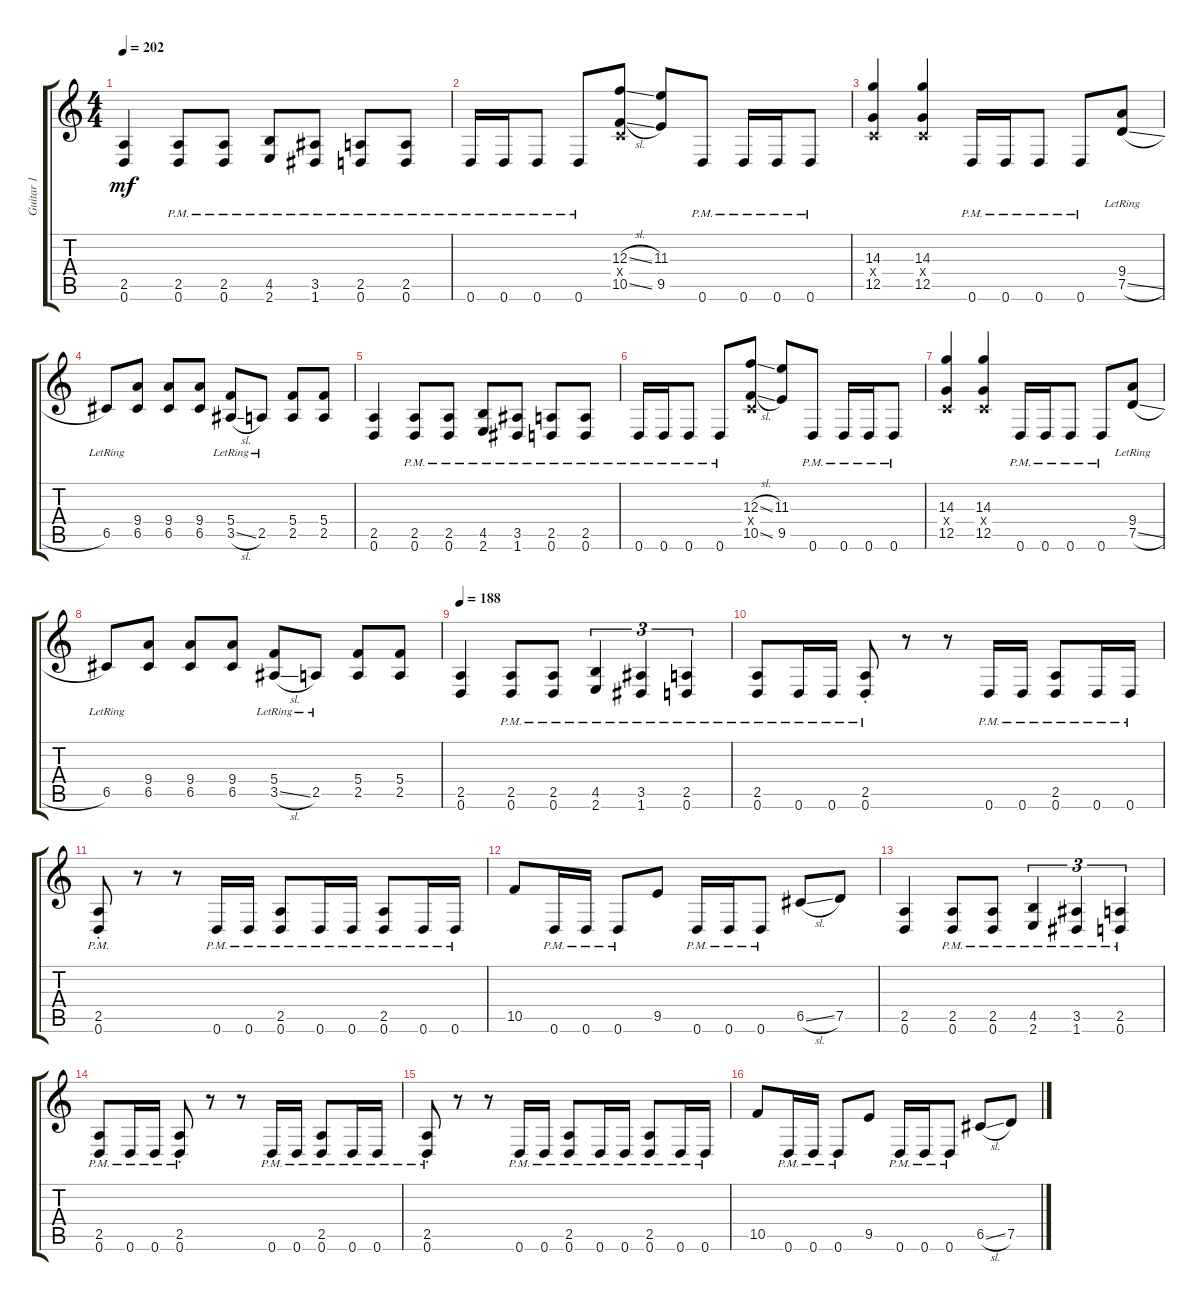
\track ("Guitar 1" "Guitar 1") {instrument distortionguitar}
\staff {score tabs}
\tuning (D4 A3 F3 C3 G2 D2) {hide}
\ts (4 4)
\tempo 202
\clef g2
\ks c
(2.5 0.6).4{dy mf} (2.5{pm} 0.6{pm}).8 (2.5{pm} 0.6{pm}).8 (4.5{pm} 2.6{pm}).8 (3.5{pm} 1.6{pm}).8 (2.5{pm} 0.6{pm}).8 (2.5{pm} 0.6{pm}).8 |
0.6{pm}.16 0.6{pm}.16 0.6{pm}.8 0.6{pm}.8 (12.3{sl} 0.4{x} 10.5{sl}).8 (11.3 9.5).8 0.6{pm}.8 0.6{pm}.16 0.6{pm}.16 0.6{pm}.8 |
(14.3 0.4{x} 12.5).4 (14.3 0.4{x} 12.5).4 0.6{pm}.16 0.6{pm}.16 0.6{pm}.8 0.6{pm}.8 (9.4{lr} 7.5{sl lr}).8 |
6.5{lr}.8 (9.4 6.5).8 (9.4 6.5).8 (9.4 6.5).8 (5.4{lr} 3.5{sl lr}).8 2.5{lr}.8 (5.4 2.5).8 (5.4 2.5).8 |
(2.5 0.6).4 (2.5{pm} 0.6{pm}).8 (2.5{pm} 0.6{pm}).8 (4.5{pm} 2.6{pm}).8 (3.5{pm} 1.6{pm}).8 (2.5{pm} 0.6{pm}).8 (2.5{pm} 0.6{pm}).8 |
0.6{pm}.16 0.6{pm}.16 0.6{pm}.8 0.6{pm}.8 (12.3{sl} 0.4{x} 10.5{sl}).8 (11.3 9.5).8 0.6{pm}.8 0.6{pm}.16 0.6{pm}.16 0.6{pm}.8 |
(14.3 0.4{x} 12.5).4 (14.3 0.4{x} 12.5).4 0.6{pm}.16 0.6{pm}.16 0.6{pm}.8 0.6{pm}.8 (9.4{lr} 7.5{sl lr}).8 |
6.5{lr}.8 (9.4 6.5).8 (9.4 6.5).8 (9.4 6.5).8 (5.4{lr} 3.5{sl lr}).8 2.5{lr}.8 (5.4 2.5).8 (5.4 2.5).8 |
\tempo 188
(2.5 0.6).4 (2.5{pm} 0.6{pm}).8 (2.5{pm} 0.6{pm}).8 (4.5{pm} 2.6{pm}).4{tu (3 2)} (3.5{pm} 1.6{pm}).4{tu (3 2)} (2.5{pm} 0.6{pm}).4{tu (3 2)} |
(2.5{pm} 0.6{pm}).8 0.6{pm}.16 0.6{pm}.16 (2.5{pm st} 0.6{pm st}).8 r.8 r.8 0.6{pm}.16 0.6{pm}.16 (2.5{pm} 0.6{pm}).8 0.6{pm}.16 0.6{pm}.16 |
(2.5{pm st} 0.6{pm st}).8 r.8 r.8 0.6{pm}.16 0.6{pm}.16 (2.5{pm} 0.6{pm}).8 0.6{pm}.16 0.6{pm}.16 (2.5{pm} 0.6{pm}).8 0.6{pm}.16 0.6{pm}.16 |
10.5.8 0.6{pm}.16 0.6{pm}.16 0.6{pm}.8 9.5.8 0.6{pm}.16 0.6{pm}.16 0.6{pm}.8 6.5{sl}.8 7.5.8 |
(2.5 0.6).4 (2.5{pm} 0.6{pm}).8 (2.5{pm} 0.6{pm}).8 (4.5{pm} 2.6{pm}).4{tu (3 2)} (3.5{pm} 1.6{pm}).4{tu (3 2)} (2.5{pm} 0.6{pm}).4{tu (3 2)} |
(2.5{pm} 0.6{pm}).8 0.6{pm}.16 0.6{pm}.16 (2.5{pm st} 0.6{pm st}).8 r.8 r.8 0.6{pm}.16 0.6{pm}.16 (2.5{pm} 0.6{pm}).8 0.6{pm}.16 0.6{pm}.16 |
(2.5{pm st} 0.6{pm st}).8 r.8 r.8 0.6{pm}.16 0.6{pm}.16 (2.5{pm} 0.6{pm}).8 0.6{pm}.16 0.6{pm}.16 (2.5{pm} 0.6{pm}).8 0.6{pm}.16 0.6{pm}.16 |
10.5.8 0.6{pm}.16 0.6{pm}.16 0.6{pm}.8 9.5.8 0.6{pm}.16 0.6{pm}.16 0.6{pm}.8 6.5{sl}.8 7.5.8
